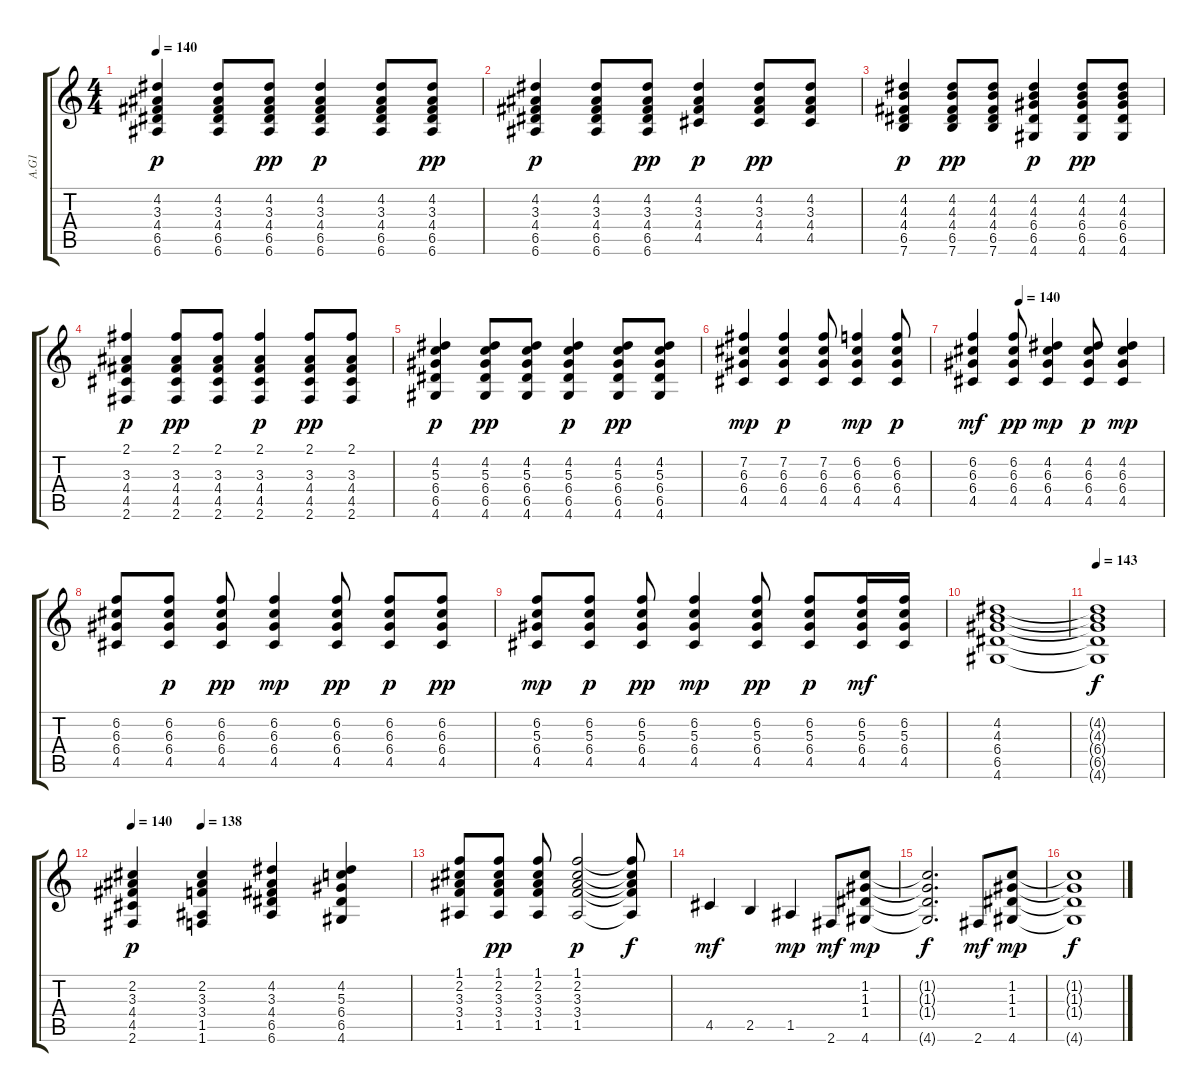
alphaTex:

\track ("A.G1" "A.G1") {instrument acousticguitarsteel}
\staff {score tabs}
\tuning (E4 B3 G3 D3 A2 E2) {hide}
\ts (4 4)
\tempo 140
\clef g2
\ks c
(4.2 3.3 4.4 6.5 6.6).4{dy p} (4.2 3.3 4.4 6.5 6.6).8 (4.2 3.3 4.4 6.5 6.6).8{dy pp} (4.2 3.3 4.4 6.5 6.6).4{dy p} (4.2 3.3 4.4 6.5 6.6).8 (4.2 3.3 4.4 6.5 6.6).8{dy pp} |
(4.2 3.3 4.4 6.5 6.6).4{dy p} (4.2 3.3 4.4 6.5 6.6).8 (4.2 3.3 4.4 6.5 6.6).8{dy pp} (4.2 3.3 4.4 4.5).4{dy p} (4.2 3.3 4.4 4.5).8{dy pp} (4.2 3.3 4.4 4.5).8 |
(4.2 4.3 4.4 6.5 7.6).4{dy p} (4.2 4.3 4.4 6.5 7.6).8{dy pp} (4.2 4.3 4.4 6.5 7.6).8 (4.2 4.3 6.4 6.5 4.6).4{dy p} (4.2 4.3 6.4 6.5 4.6).8{dy pp} (4.2 4.3 6.4 6.5 4.6).8 |
(2.1 3.3 4.4 4.5 2.6).4{dy p} (2.1 3.3 4.4 4.5 2.6).8{dy pp} (2.1 3.3 4.4 4.5 2.6).8 (2.1 3.3 4.4 4.5 2.6).4{dy p} (2.1 3.3 4.4 4.5 2.6).8{dy pp} (2.1 3.3 4.4 4.5 2.6).8 |
(4.2 5.3 6.4 6.5 4.6).4{dy p} (4.2 5.3 6.4 6.5 4.6).8{dy pp} (4.2 5.3 6.4 6.5 4.6).8 (4.2 5.3 6.4 6.5 4.6).4{dy p} (4.2 5.3 6.4 6.5 4.6).8{dy pp} (4.2 5.3 6.4 6.5 4.6).8 |
(7.2 6.3 6.4 4.5).4{dy mp} (7.2 6.3 6.4 4.5).4{dy p} (7.2 6.3 6.4 4.5).8 (6.2 6.3 6.4 4.5).4{dy mp} (6.2 6.3 6.4 4.5).8{dy p} |
\tempo (140 0.25)
(6.2 6.3 6.4 4.5).4{dy mf} (6.2 6.3 6.4 4.5).8{dy pp} (4.2 6.3 6.4 4.5).4{dy mp} (4.2 6.3 6.4 4.5).8{dy p} (4.2 6.3 6.4 4.5).4{dy mp} |
(6.2 6.3 6.4 4.5).8 (6.2 6.3 6.4 4.5).8{dy p} (6.2 6.3 6.4 4.5).8{dy pp} (6.2 6.3 6.4 4.5).4{dy mp} (6.2 6.3 6.4 4.5).8{dy pp} (6.2 6.3 6.4 4.5).8{dy p} (6.2 6.3 6.4 4.5).8{dy pp} |
(6.2 5.3 6.4 4.5).8{dy mp} (6.2 5.3 6.4 4.5).8{dy p} (6.2 5.3 6.4 4.5).8{dy pp} (6.2 5.3 6.4 4.5).4{dy mp} (6.2 5.3 6.4 4.5).8{dy pp} (6.2 5.3 6.4 4.5).8{dy p} (6.2 5.3 6.4 4.5).16{dy mf} (6.2 5.3 6.4 4.5).16 |
(4.2 4.3 6.4 6.5 4.6).1 |
\tempo 143
(4.2{t} 4.3{t} 6.4{t} 6.5{t} 4.6{t}).1{dy f} |
\tempo 140
\tempo (138 0.25)
(2.2 3.3 4.4 4.5 2.6).4{dy p} (2.2 3.3 3.4 1.5 1.6).4 (4.2 3.3 4.4 6.5 6.6).4 (4.2 5.3 6.4 6.5 4.6).4 |
(1.1 2.2 3.3 3.4 1.5).8 (1.1 2.2 3.3 3.4 1.5).8{dy pp} (1.1 2.2 3.3 3.4 1.5).8 (1.1 2.2 3.3 3.4 1.5).2{dy p} (1.1{t} 2.2{t} 3.3{t} 3.4{t} 1.5{t}).8{dy f} |
4.5.4{dy mf} 2.5.4 1.5.4{dy mp} 2.6.8{dy mf} (1.2 1.3 1.4 4.6).8{dy mp} |
(1.2{t} 1.3{t} 1.4{t} 4.6{t}).2{d dy f} 2.6.8{dy mf} (1.2 1.3 1.4 4.6).8{dy mp} |
(1.2{t} 1.3{t} 1.4{t} 4.6{t}).1{dy f}
